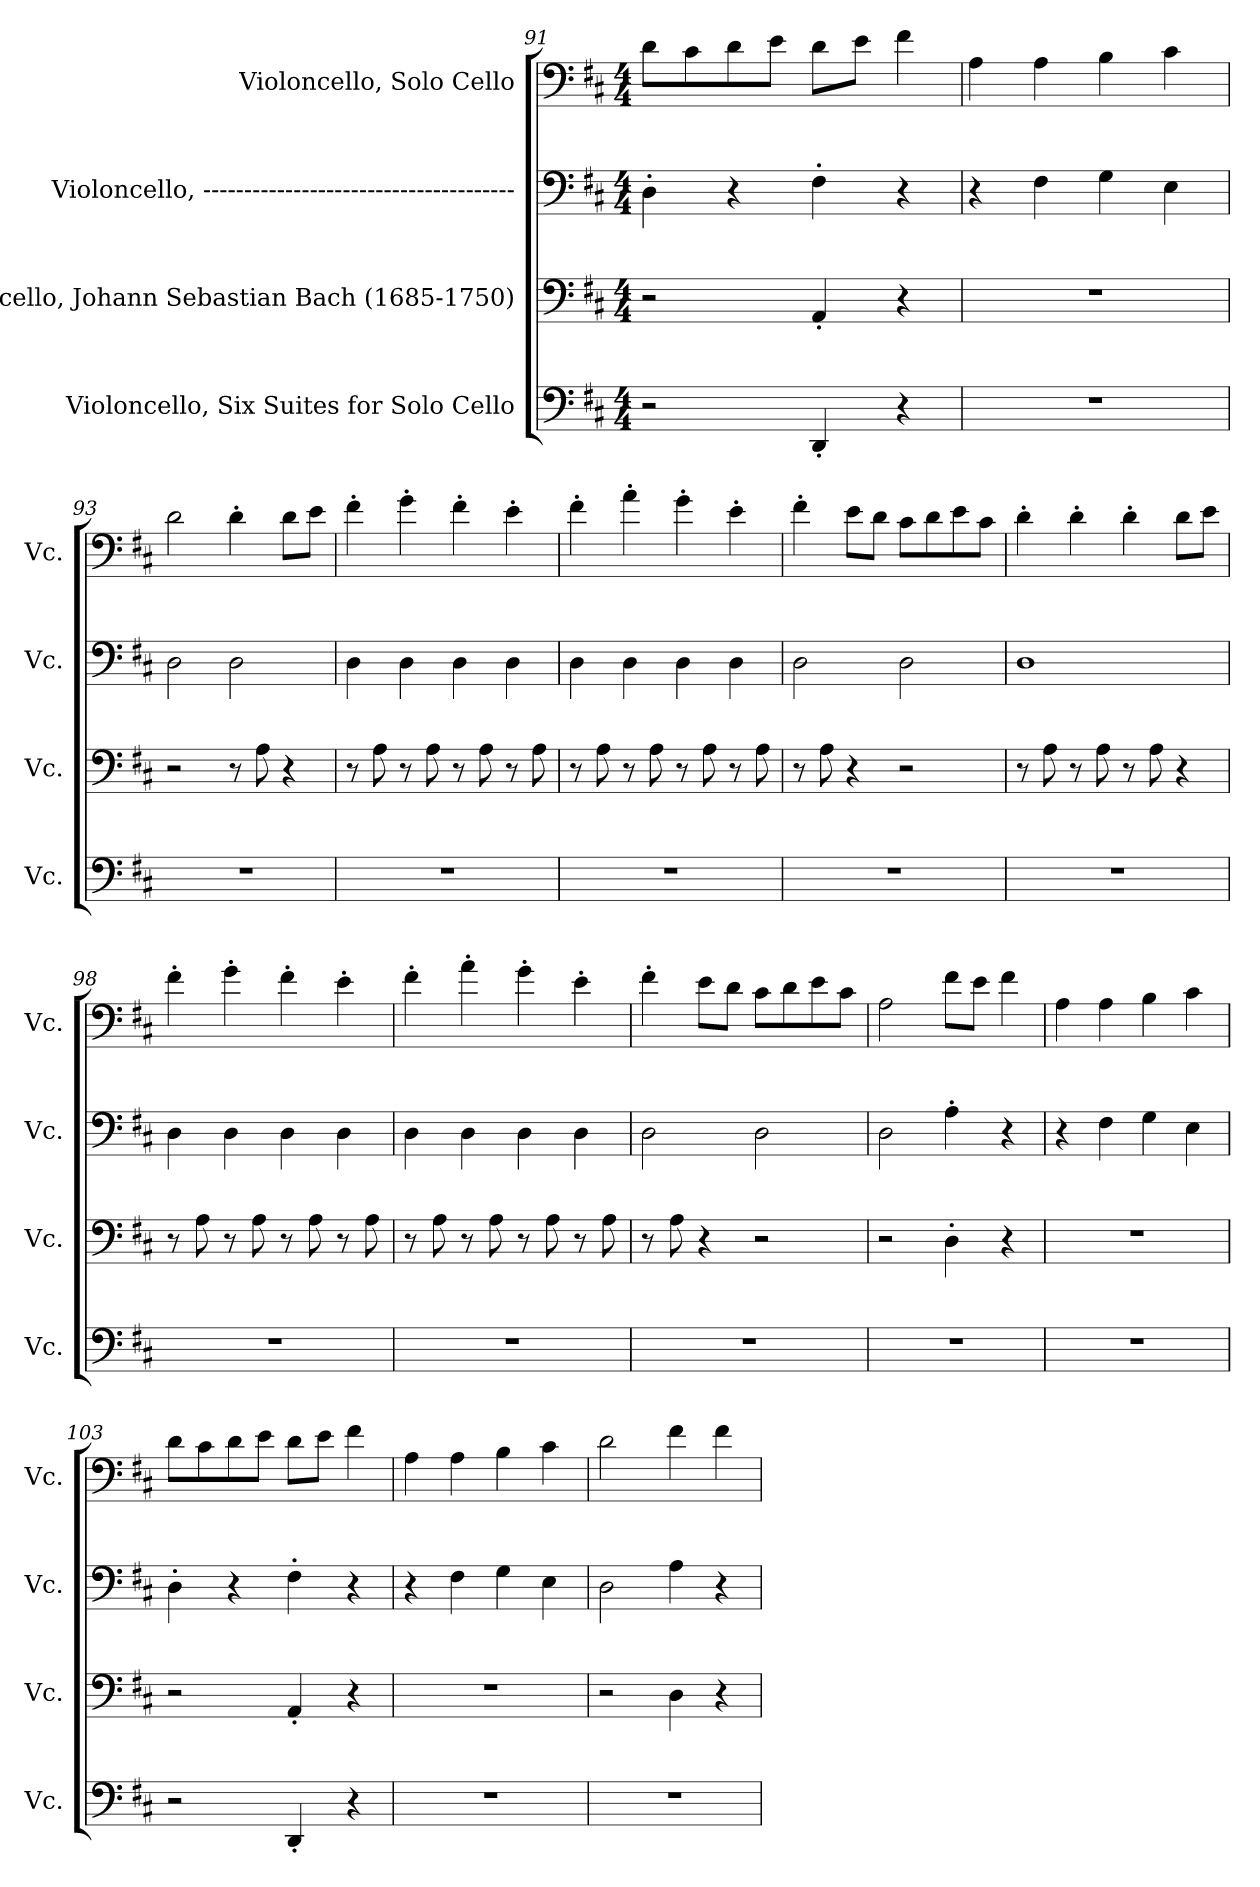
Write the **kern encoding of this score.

**kern	**kern	**kern	**kern
*part4	*part3	*part2	*part1
*staff4	*staff3	*staff2	*staff1
*I"Violoncello, Six Suites for Solo Cello	*I"Violoncello, Johann Sebastian Bach  (1685-1750)	*I"Violoncello, --------------------------------------	*I"Violoncello, Solo Cello
*I'Vc.	*I'Vc.	*I'Vc.	*I'Vc.
*clefF4	*clefF4	*clefF4	*clefF4
*k[f#c#]	*k[f#c#]	*k[f#c#]	*k[f#c#]
*M4/4	*M4/4	*M4/4	*M4/4
=91	=91	=91	=91
2r	2r	4D'\	8d\L
.	.	.	8c#\
.	.	4r	8d\
.	.	.	8e\J
4DD'/	4AA'/	4F#'\	8d\L
.	.	.	8e\J
4r	4r	4r	4f#\
=92	=92	=92	=92
1r	1r	4r	4A\
.	.	4F#\	4A\
.	.	4G\	4B\
.	.	4E\	4c#\
=93	=93	=93	=93
1r	2r	2D\	2d\
.	8r	2D\	4d'\
.	8A\	.	.
.	4r	.	8d\L
.	.	.	8e\J
!!LO:LB:g=z
=94	=94	=94	=94
1r	8r	4D\	4f#'\
.	8A\	.	.
.	8r	4D\	4g'\
.	8A\	.	.
.	8r	4D\	4f#'\
.	8A\	.	.
.	8r	4D\	4e'\
.	8A\	.	.
=95	=95	=95	=95
1r	8r	4D\	4f#'\
.	8A\	.	.
.	8r	4D\	4a'\
.	8A\	.	.
.	8r	4D\	4g'\
.	8A\	.	.
.	8r	4D\	4e'\
.	8A\	.	.
=96	=96	=96	=96
1r	8r	2D\	4f#'\
.	8A\	.	.
.	4r	.	8e\L
.	.	.	8d\J
.	2r	2D\	8c#\L
.	.	.	8d\
.	.	.	8e\
.	.	.	8c#\J
=97	=97	=97	=97
1r	8r	1D	4d'\
.	8A\	.	.
.	8r	.	4d'\
.	8A\	.	.
.	8r	.	4d'\
.	8A\	.	.
.	4r	.	8d\L
.	.	.	8e\J
!!LO:LB:g=z
=98	=98	=98	=98
1r	8r	4D\	4f#'\
.	8A\	.	.
.	8r	4D\	4g'\
.	8A\	.	.
.	8r	4D\	4f#'\
.	8A\	.	.
.	8r	4D\	4e'\
.	8A\	.	.
=99	=99	=99	=99
1r	8r	4D\	4f#'\
.	8A\	.	.
.	8r	4D\	4a'\
.	8A\	.	.
.	8r	4D\	4g'\
.	8A\	.	.
.	8r	4D\	4e'\
.	8A\	.	.
=100	=100	=100	=100
1r	8r	2D\	4f#'\
.	8A\	.	.
.	4r	.	8e\L
.	.	.	8d\J
.	2r	2D\	8c#\L
.	.	.	8d\
.	.	.	8e\
.	.	.	8c#\J
=101	=101	=101	=101
1r	2r	2D\	2A\
.	4D'\	4A'\	8f#\L
.	.	.	8e\J
.	4r	4r	4f#\
=102	=102	=102	=102
1r	1r	4r	4A\
.	.	4F#\	4A\
.	.	4G\	4B\
.	.	4E\	4c#\
!!LO:PB:g=z
=103	=103	=103	=103
2r	2r	4D'\	8d\L
.	.	.	8c#\
.	.	4r	8d\
.	.	.	8e\J
4DD'/	4AA'/	4F#'\	8d\L
.	.	.	8e\J
4r	4r	4r	4f#\
=104	=104	=104	=104
1r	1r	4r	4A\
.	.	4F#\	4A\
.	.	4G\	4B\
.	.	4E\	4c#\
=105	=105	=105	=105
1r	2r	2D\	2d\
.	4D\	4A\	4f#\
.	4r	4r	4f#\
=	=	=	=
*-	*-	*-	*-
